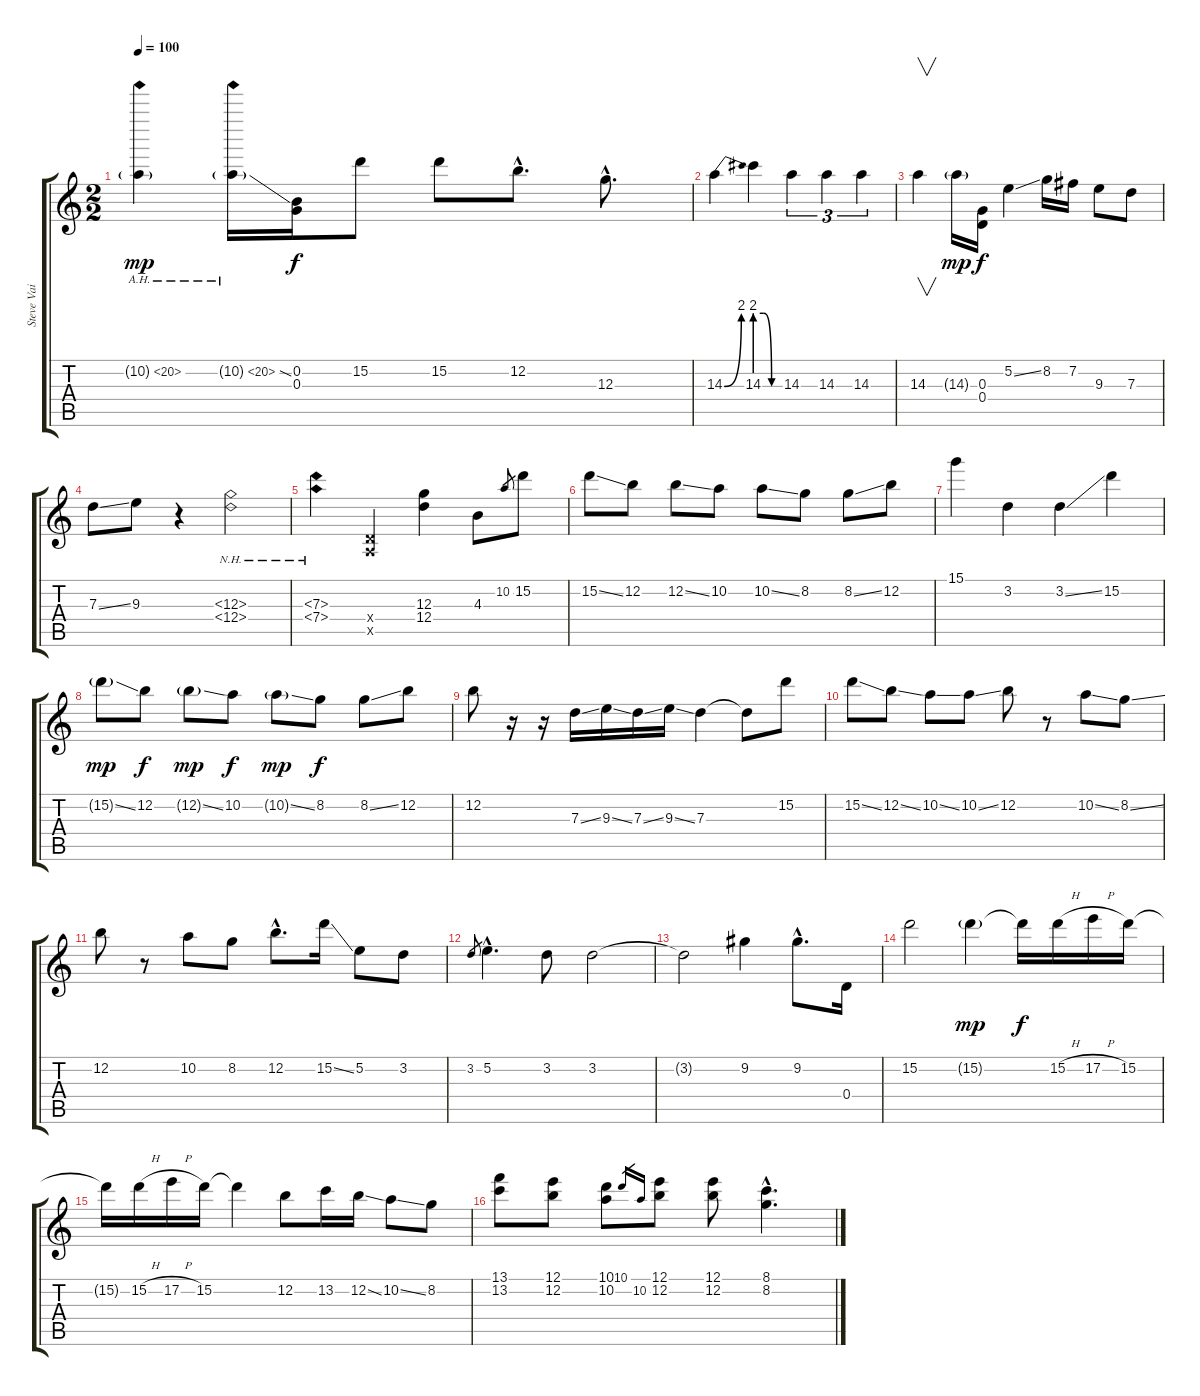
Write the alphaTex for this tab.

\track ("Steve Vai" "Steve Vai") {instrument overdrivenguitar}
\staff {score tabs}
\tuning (E4 B3 G3 D3 A2 E2) {hide}
\ts (2 2)
\tempo 100
\clef g2
\ks c
10.2{ah 10 g}.4{dy mp} 10.2{ah 10 ss g}.16 (0.2 0.3).16{dy f} 15.2.8 15.2.8 12.2{hac}.8{d} 12.3{hac}.8{d} |
14.3{be (bend 0 0 60 8)}.4 14.3{be (custom 0 8 20 8 40 0 60 0)}.4 14.3.4{tu (3 2)} 14.3.4{tu (3 2)} 14.3.4{tu (3 2)} |
14.3.4{v} 14.3{g}.16{dy mp} (0.3 0.4).16{dy f} 5.2{ss}.4 8.2.16 7.2.16 9.3.8 7.3.8 |
7.3{ss}.8 9.3.8 r.4 (12.3{nh} 12.4{nh}).2 |
(7.3{nh} 7.4{nh}).4 (0.4{x} 0.5{x}).4 (12.3 12.4).4 4.3.8 10.2.8{gr} 15.2.8 |
15.2{ss}.8 12.2.8 12.2{ss}.8 10.2.8 10.2{ss}.8 8.2.8 8.2{ss}.8 12.2.8 |
15.1.4 3.2.4 3.2{ss}.4 15.2.4 |
15.2{ss g}.8{dy mp} 12.2.8{dy f} 12.2{ss g}.8{dy mp} 10.2.8{dy f} 10.2{ss g}.8{dy mp} 8.2.8{dy f} 8.2{ss}.8 12.2.8 |
12.2.8 r.16 r.16 7.3{ss}.16 9.3{ss}.16 7.3{ss}.16 9.3{ss}.16 7.3.4 7.3{t}.8 15.2.8 |
15.2{ss}.8 12.2{ss}.8 10.2{ss}.8 10.2{ss}.8 12.2.8 r.8 10.2{ss}.8 8.2{ss}.8 |
12.2.8 r.8 10.2.8 8.2.8 12.2{hac}.8{d} 15.2{ss}.16 5.2.8 3.2.8 |
3.2.8{gr} 5.2{hac}.4{d} 3.2.8 3.2.2 |
3.2{t}.2 9.2.4 9.2{hac}.8{d} 0.4.16 |
15.2.2 15.2{g}.4{dy mp} 15.2{t}.16{dy f} 15.2{h}.16 17.2{h}.16 15.2.16 |
15.2{t}.16 15.2{h}.16 17.2{h}.16 15.2.16 15.2{t}.4 12.2.8 13.2.16 12.2{ss}.16 10.2{ss}.8 8.2.8 |
(13.1 13.2).8 (12.1 12.2).8 (10.1 10.2).8 10.1.16{gr} 10.2.16{gr} (12.1 12.2).8 (12.1 12.2).8 (8.1{hac} 8.2{hac}).4{d}
